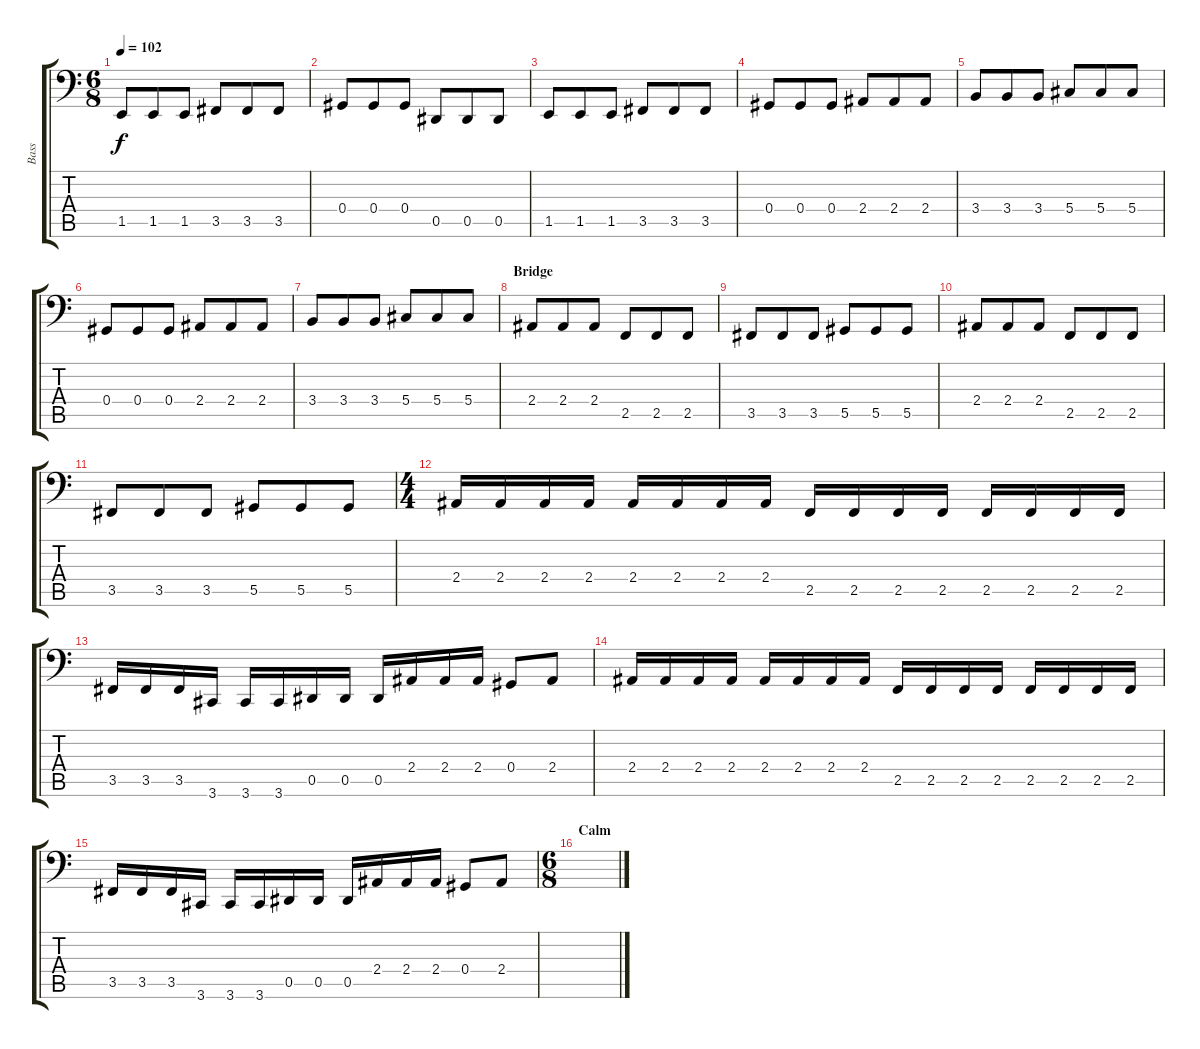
\track ("Bass" "Bass") {instrument electricbasspick}
\staff {score tabs}
\tuning (B2 Gb2 Db2 Ab1 Eb1 Bb0) {hide}
\ts (6 8)
\tempo 102
\clef f4
\ks c
1.5.8{dy f} 1.5.8 1.5.8 3.5.8 3.5.8 3.5.8 |
0.4.8 0.4.8 0.4.8 0.5.8 0.5.8 0.5.8 |
1.5.8 1.5.8 1.5.8 3.5.8 3.5.8 3.5.8 |
0.4.8 0.4.8 0.4.8 2.4.8 2.4.8 2.4.8 |
3.4.8 3.4.8 3.4.8 5.4.8 5.4.8 5.4.8 |
0.4.8 0.4.8 0.4.8 2.4.8 2.4.8 2.4.8 |
3.4.8 3.4.8 3.4.8 5.4.8 5.4.8 5.4.8 |
\section ("" "Bridge")
2.4.8 2.4.8 2.4.8 2.5.8 2.5.8 2.5.8 |
3.5.8 3.5.8 3.5.8 5.5.8 5.5.8 5.5.8 |
2.4.8 2.4.8 2.4.8 2.5.8 2.5.8 2.5.8 |
3.5.8 3.5.8 3.5.8 5.5.8 5.5.8 5.5.8 |
\ts (4 4)
2.4.16 2.4.16 2.4.16 2.4.16 2.4.16 2.4.16 2.4.16 2.4.16 2.5.16 2.5.16 2.5.16 2.5.16 2.5.16 2.5.16 2.5.16 2.5.16 |
3.5.16 3.5.16 3.5.16 3.6.16 3.6.16 3.6.16 0.5.16 0.5.16 0.5.16 2.4.16 2.4.16 2.4.16 0.4.8 2.4.8 |
2.4.16 2.4.16 2.4.16 2.4.16 2.4.16 2.4.16 2.4.16 2.4.16 2.5.16 2.5.16 2.5.16 2.5.16 2.5.16 2.5.16 2.5.16 2.5.16 |
3.5.16 3.5.16 3.5.16 3.6.16 3.6.16 3.6.16 0.5.16 0.5.16 0.5.16 2.4.16 2.4.16 2.4.16 0.4.8 2.4.8 |
\ts (6 8)
\section ("" "Calm")
